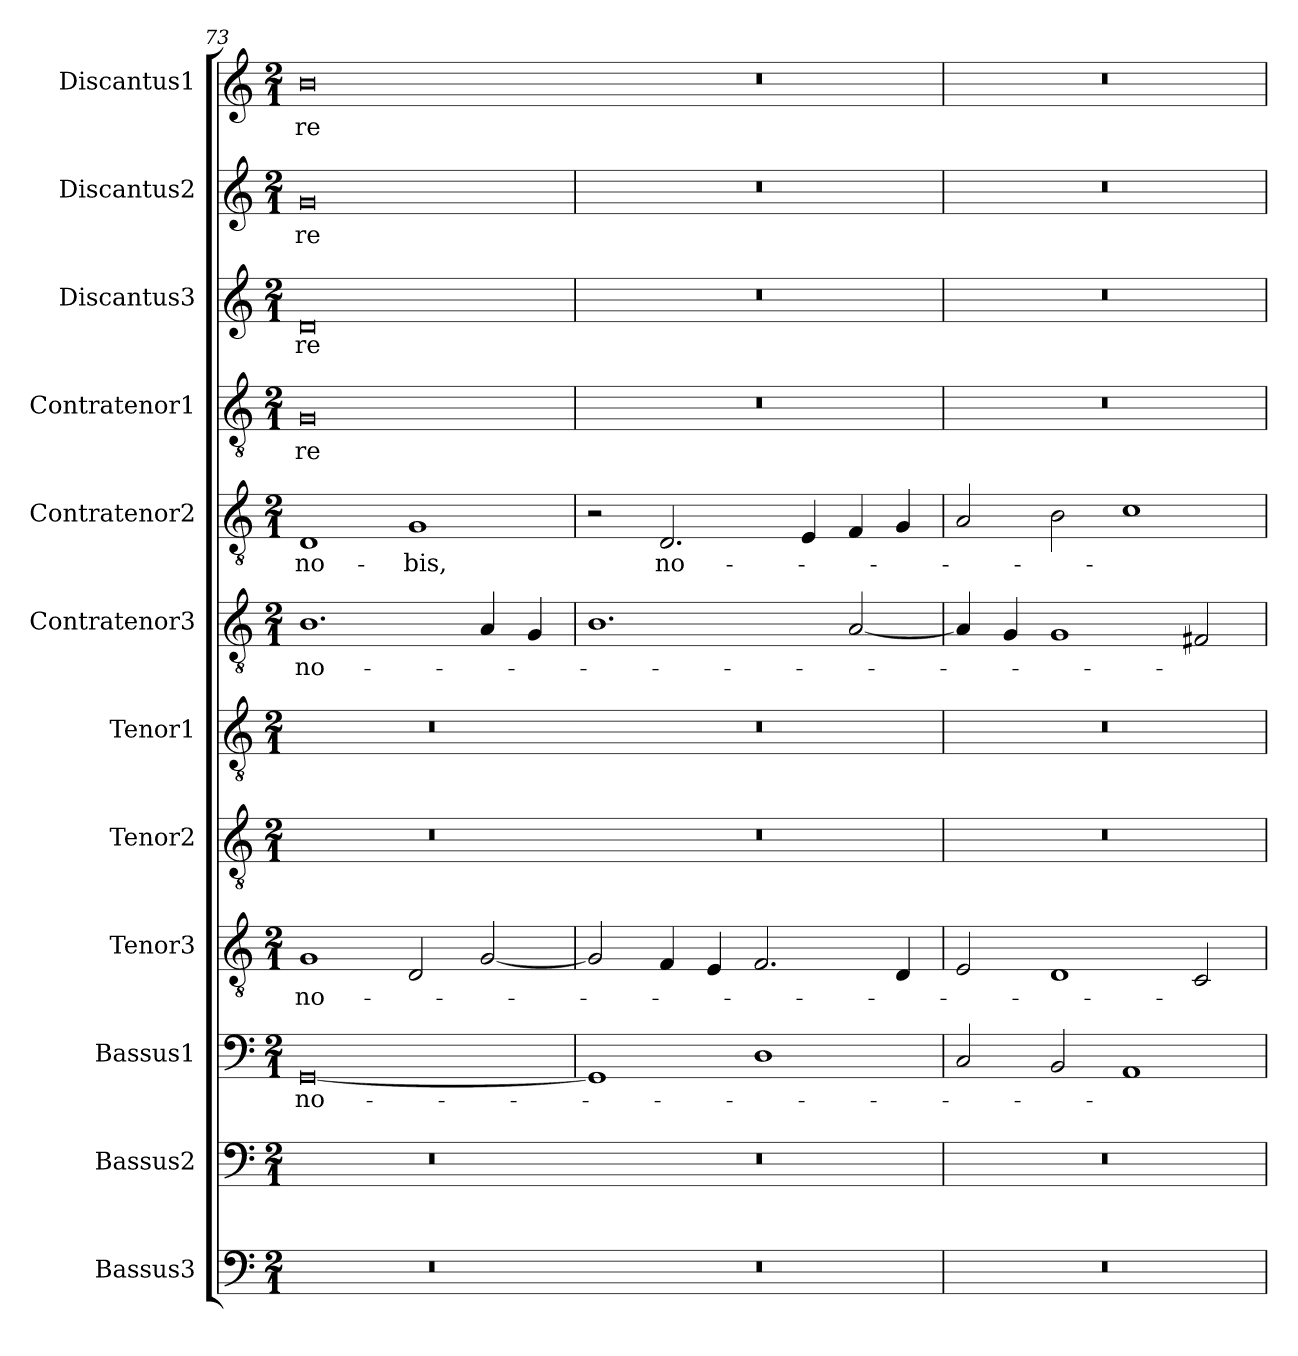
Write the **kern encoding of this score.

**kern	**kern	**kern	**text	**kern	**text	**kern	**kern	**kern	**text	**kern	**text	**kern	**text	**kern	**text	**kern	**text	**kern	**text
*part12	*part11	*part10	*part10	*part9	*part9	*part8	*part7	*part6	*part6	*part5	*part5	*part4	*part4	*part3	*part3	*part2	*part2	*part1	*part1
*staff12	*staff11	*staff10	*staff10	*staff9	*staff9	*staff8	*staff7	*staff6	*staff6	*staff5	*staff5	*staff4	*staff4	*staff3	*staff3	*staff2	*staff2	*staff1	*staff1
*I"Bassus3	*I"Bassus2	*I"Bassus1	*	*I"Tenor3	*	*I"Tenor2	*I"Tenor1	*I"Contratenor3	*	*I"Contratenor2	*	*I"Contratenor1	*	*I"Discantus3	*	*I"Discantus2	*	*I"Discantus1	*
*I'B3	*I'B2	*I'B1	*	*I'T3	*	*I'T2	*I'T1	*I'Ct3	*	*I'Ct2	*	*I'Ct1	*	*I'D3	*	*I'D2	*	*I'D1	*
*clefF4	*clefF4	*clefF4	*	*clefGv2	*	*clefGv2	*clefGv2	*clefGv2	*	*clefGv2	*	*clefGv2	*	*clefG2	*	*clefG2	*	*clefG2	*
*k[]	*k[]	*k[]	*	*k[]	*	*k[]	*k[]	*k[]	*	*k[]	*	*k[]	*	*k[]	*	*k[]	*	*k[]	*
*M2/1	*M2/1	*M2/1	*	*M2/1	*	*M2/1	*M2/1	*M2/1	*	*M2/1	*	*M2/1	*	*M2/1	*	*M2/1	*	*M2/1	*
=73	=73	=73	=73	=73	=73	=73	=73	=73	=73	=73	=73	=73	=73	=73	=73	=73	=73	=73	=73
0r	0r	[0GG	no-	1G	no-	0r	0r	1.B	no-	1D	no-	0G	-re	0d	-re	0g	-re	0b	-re
.	.	.	.	2D	.	.	.	.	.	1G	-bis,	.	.	.	.	.	.	.	.
.	.	.	.	[2G	.	.	.	4A	.	.	.	.	.	.	.	.	.	.	.
.	.	.	.	.	.	.	.	4G	.	.	.	.	.	.	.	.	.	.	.
=74	=74	=74	=74-	=74	=74-	=74	=74	=74	=74-	=74	=74-	=74	=74-	=74	=74-	=74	=74-	=74-	=74-
0r	0r	1GG]	.	2G]	.	0r	0r	1.B	.	2r	.	0r	.	0r	.	0r	.	0r	.
.	.	.	.	4F	.	.	.	.	.	2.D	no-	.	.	.	.	.	.	.	.
.	.	.	.	4E	.	.	.	.	.	.	.	.	.	.	.	.	.	.	.
.	.	1D	.	2.F	.	.	.	.	.	.	.	.	.	.	.	.	.	.	.
.	.	.	.	.	.	.	.	.	.	4E	.	.	.	.	.	.	.	.	.
.	.	.	.	.	.	.	.	[2A	.	4F	.	.	.	.	.	.	.	.	.
.	.	.	.	4D	.	.	.	.	.	4G	.	.	.	.	.	.	.	.	.
=75	=75	=75	=75	=75	=75	=75	=75	=75	=75	=75	=75	=75	=75	=75	=75	=75	=75	=75	=75
0r	0r	2C	.	2E	.	0r	0r	4A]	.	2A	.	0r	.	0r	.	0r	.	0r	.
.	.	.	.	.	.	.	.	4G	.	.	.	.	.	.	.	.	.	.	.
.	.	2BB	.	1D	.	.	.	1G	.	2B	.	.	.	.	.	.	.	.	.
.	.	1AA	.	.	.	.	.	.	.	1c	.	.	.	.	.	.	.	.	.
.	.	.	.	2C	.	.	.	2F#X	.	.	.	.	.	.	.	.	.	.	.
=	=	=	=	=	=	=	=	=	=	=	=	=	=	=	=	=	=	=	=
*-	*-	*-	*-	*-	*-	*-	*-	*-	*-	*-	*-	*-	*-	*-	*-	*-	*-	*-	*-
